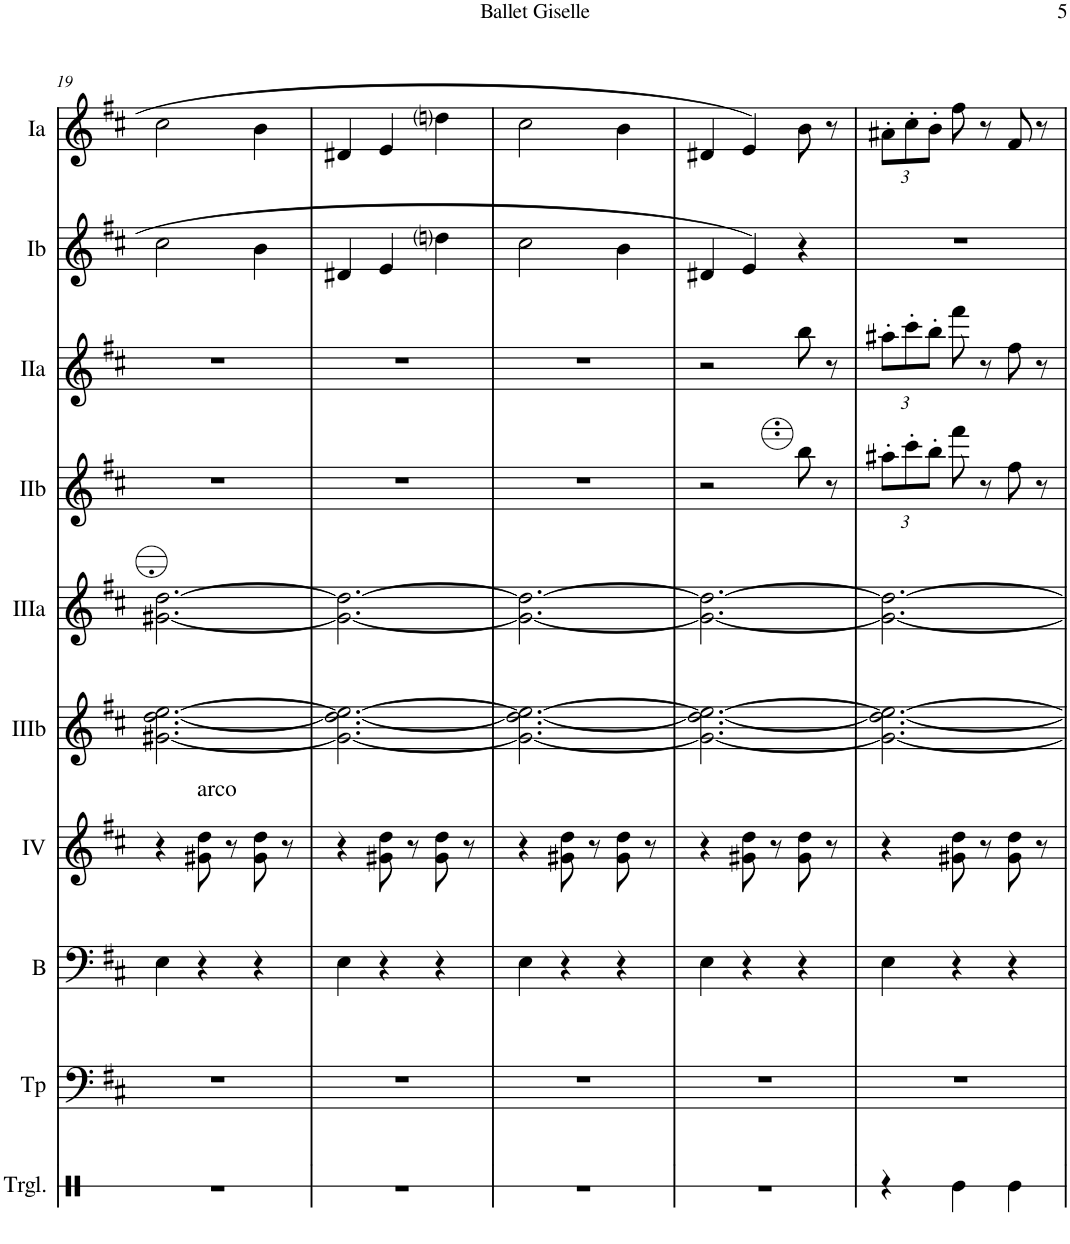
**kern	**kern	**kern	**kern	**kern	**kern	**kern	**kern	**kern	**kern
*part10	*part9	*part8	*part7	*part6	*part5	*part4	*part3	*part2	*part1
*staff10	*staff9	*staff8	*staff7	*staff6	*staff5	*staff4	*staff3	*staff2	*staff1
*I"Triangle	*I"Timp.	*I"Bass	*I"Acc. 4	*I"Acc. 3b	*I"Acc. 3a	*I"Acc. 2b	*I"Acc. 2a	*I"Acc. 1b	*I"Acc. 1a
*I'Trgl.	*I'Tp	*I'B	*	*	*	*	*	*	*
!!LO:PB:g=z
*clefX	*clefF4	*clefF4	*clefG2	*clefG2	*clefG2	*clefG2	*clefG2	*clefG2	*clefG2
*	*	*Trd7c12	*Trd7c12	*Trd7c12	*Trd7c12	*	*	*	*
*k[]	*k[f#c#]	*k[f#c#]	*k[f#c#]	*k[f#c#]	*k[f#c#]	*k[f#c#]	*k[f#c#]	*k[f#c#]	*k[f#c#]
*M3/4	*M3/4	*M3/4	*M3/4	*M3/4	*M3/4	*M3/4	*M3/4	*M3/4	*M3/4
=19	=19	=19	=19	=19	=19	=19	=19	=19	=19
2.r	2.r	4E\	4r	[2.g#X\ [2.dd\ [2.ee\	[2.g#X\ [2.dd\	2.r	2.r	2cc#\	2cc#\
!	!	!	!LO:TX:a:t=arco	!	!	!	!	!	!
.	.	4r	8g#X\ 8dd\	.	.	.	.	.	.
.	.	.	8r	.	.	.	.	.	.
.	.	4r	8g#\ 8dd\	.	.	.	.	4b\	4b\
.	.	.	8r	.	.	.	.	.	.
=20	=20	=20	=20	=20	=20	=20	=20	=20	=20
2.r	2.r	4E\	4r	2.g#\_ 2.dd\_ 2.ee\_	2.g#\_ 2.dd\_	2.r	2.r	4d#X/	4d#X/
.	.	4r	8g#X\ 8dd\	.	.	.	.	4e/	4e/
.	.	.	8r	.	.	.	.	.	.
.	.	4r	8g#\ 8dd\	.	.	.	.	4ddni\	4ddni\
.	.	.	8r	.	.	.	.	.	.
=21	=21	=21	=21	=21	=21	=21	=21	=21	=21
2.r	2.r	4E\	4r	2.g#\_ 2.dd\_ 2.ee\_	2.g#\_ 2.dd\_	2.r	2.r	2cc#\	2cc#\
.	.	4r	8g#X\ 8dd\	.	.	.	.	.	.
.	.	.	8r	.	.	.	.	.	.
.	.	4r	8g#\ 8dd\	.	.	.	.	4b\	4b\
.	.	.	8r	.	.	.	.	.	.
=22	=22	=22	=22	=22	=22	=22	=22	=22	=22
2.r	2.r	4E\	4r	2.g#\_ 2.dd\_ 2.ee\_	2.g#\_ 2.dd\_	2r	2r	4d#X/	4d#X/
.	.	4r	8g#X\ 8dd\	.	.	.	.	4e/	4e/
.	.	.	8r	.	.	.	.	.	.
.	.	4r	8g#\ 8dd\	.	.	8bb\	8bb\	4r	8b\
.	.	.	8r	.	.	8r	8r	.	8r
=23	=23	=23	=23	=23	=23	=23	=23	=23	=23
*	*	*	*	*	*	*Xbrackettup	*Xbrackettup	*	*Xbrackettup
4r	2.r	4E\	4r	2.g#\_ 2.dd\_ 2.ee\_	2.g#\_ 2.dd\_	12aa#X'\L	12aa#X'\L	2.r	12a#X'\L
.	.	.	.	.	.	12ccc#'\	12ccc#'\	.	12cc#'\
.	.	.	.	.	.	12bb'\J	12bb'\J	.	12b'\J
4Re\	.	4r	8g#X\ 8dd\	.	.	8fff#\	8fff#\	.	8ff#\
.	.	.	8r	.	.	8r	8r	.	8r
4Re\	.	4r	8g#\ 8dd\	.	.	8ff#\	8ff#\	.	8f#/
.	.	.	8r	.	.	8r	8r	.	8r
=	=	=	=	=	=	=	=	=	=
*-	*-	*-	*-	*-	*-	*-	*-	*-	*-
